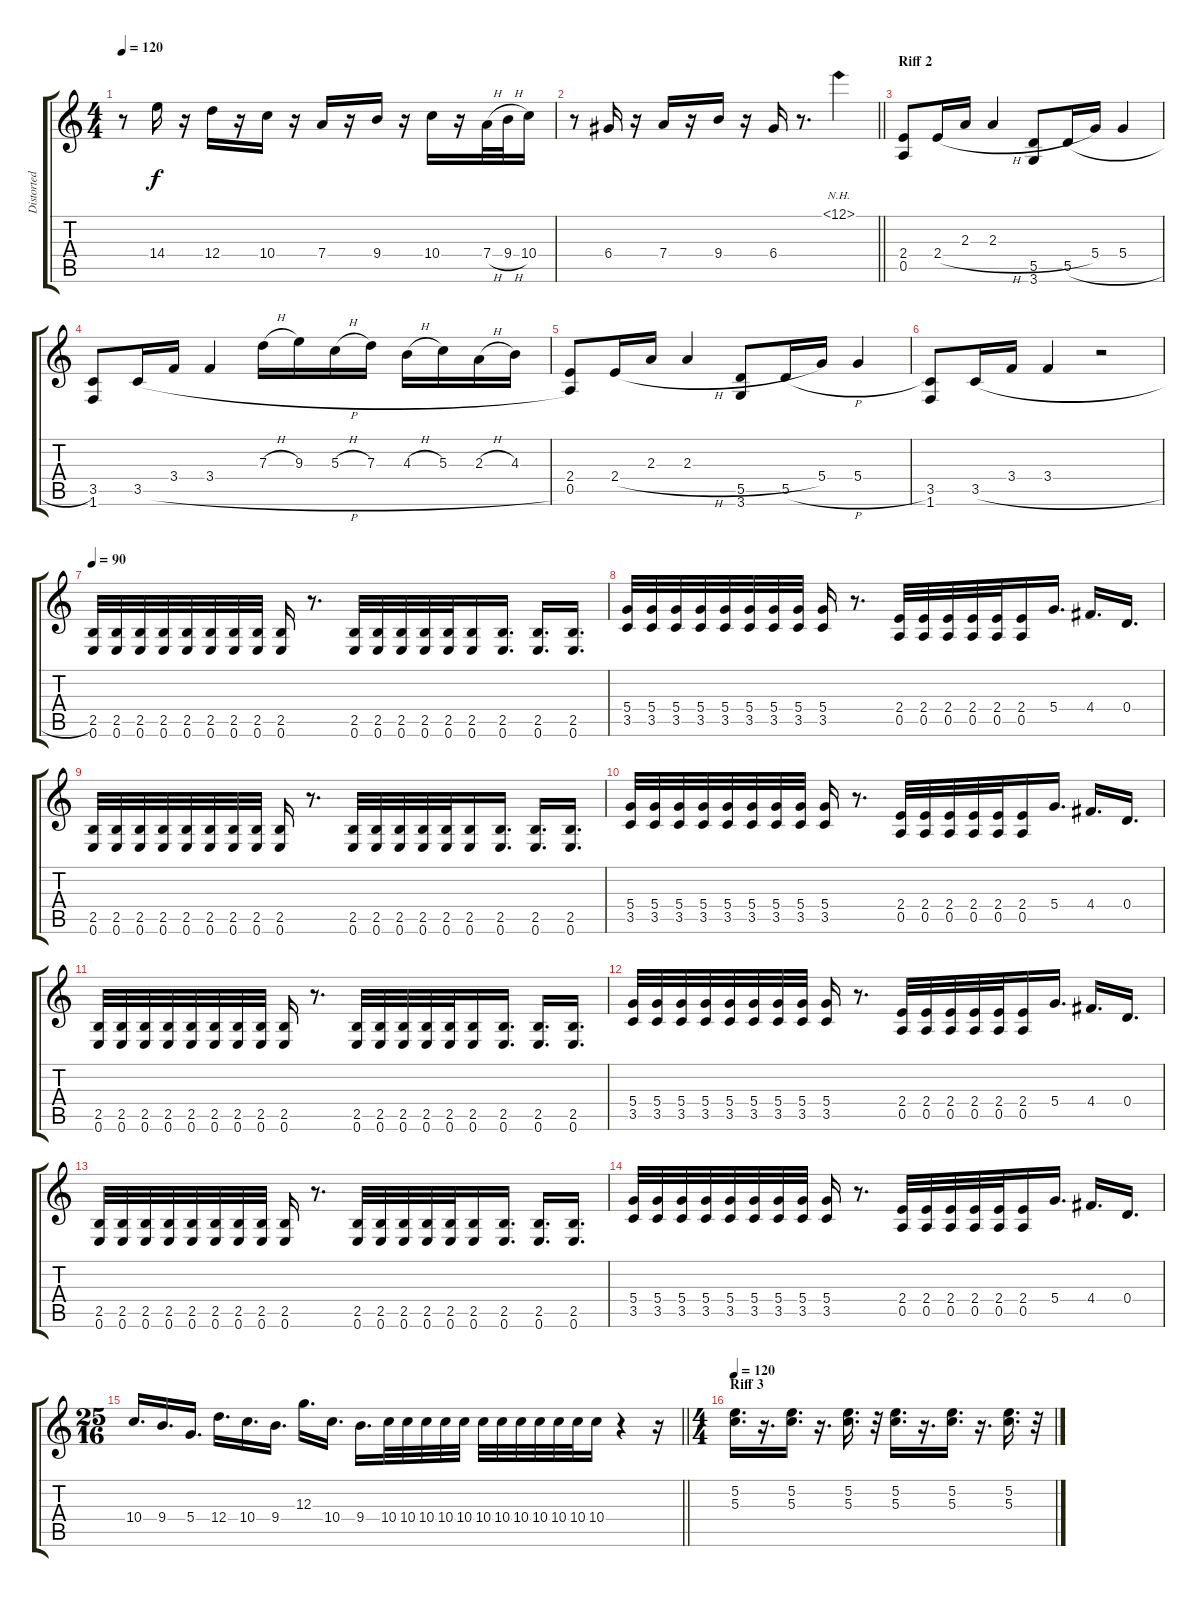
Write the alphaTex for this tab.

\track ("Distorted Lead" "Distorted ") {instrument distortionguitar}
\staff {score tabs}
\tuning (E4 B3 G3 D3 A2 E2) {hide}
\ts (4 4)
\tempo 120
\clef g2
\ks c
r.8{dy f} 14.4.16 r.16 12.4.16 r.16 10.4.16 r.16 7.4.16 r.16 9.4.16 r.16 10.4.16 r.16 7.4{h}.32 9.4{h}.32 10.4.16 |
\barLineRight lightlight
r.8 6.4.16 r.16 7.4.16 r.16 9.4.16 r.16 6.4.16 r.8{d} 12.1{nh}.4 |
\section ("" "Riff 2")
(2.4 0.5).8 2.4{h}.16 2.3.16 2.3.4 (5.5 3.6).8 5.5{h}.16 5.4.16 5.4.4 |
(3.5 1.6).8 3.5{h}.16 3.4.16 3.4.4 7.3{h}.16 9.3.16 5.3{h}.16 7.3.16 4.3{h}.16 5.3.16 2.3{h}.16 4.3.16 |
(2.4 0.5).8 2.4{h}.16 2.3.16 2.3.4 (5.5 3.6).8 5.5{h}.16 5.4.16 5.4.4 |
(3.5 1.6).8 3.5{h}.16 3.4.16 3.4.4 r.2 |
\tempo 90
(2.5 0.6).32 (2.5 0.6).32 (2.5 0.6).32 (2.5 0.6).32 (2.5 0.6).32 (2.5 0.6).32 (2.5 0.6).32 (2.5 0.6).32 (2.5 0.6).16 r.8{d} (2.5 0.6).32 (2.5 0.6).32 (2.5 0.6).32 (2.5 0.6).32 (2.5 0.6).32 (2.5 0.6).16 (2.5 0.6).16{d} (2.5 0.6).16{d} (2.5 0.6).16{d} |
(5.4 3.5).32 (5.4 3.5).32 (5.4 3.5).32 (5.4 3.5).32 (5.4 3.5).32 (5.4 3.5).32 (5.4 3.5).32 (5.4 3.5).32 (5.4 3.5).16 r.8{d} (2.4 0.5).32 (2.4 0.5).32 (2.4 0.5).32 (2.4 0.5).32 (2.4 0.5).32 (2.4 0.5).16 5.4.16{d} 4.4.16{d} 0.4.16{d} |
(2.5 0.6).32 (2.5 0.6).32 (2.5 0.6).32 (2.5 0.6).32 (2.5 0.6).32 (2.5 0.6).32 (2.5 0.6).32 (2.5 0.6).32 (2.5 0.6).16 r.8{d} (2.5 0.6).32 (2.5 0.6).32 (2.5 0.6).32 (2.5 0.6).32 (2.5 0.6).32 (2.5 0.6).16 (2.5 0.6).16{d} (2.5 0.6).16{d} (2.5 0.6).16{d} |
(5.4 3.5).32 (5.4 3.5).32 (5.4 3.5).32 (5.4 3.5).32 (5.4 3.5).32 (5.4 3.5).32 (5.4 3.5).32 (5.4 3.5).32 (5.4 3.5).16 r.8{d} (2.4 0.5).32 (2.4 0.5).32 (2.4 0.5).32 (2.4 0.5).32 (2.4 0.5).32 (2.4 0.5).16 5.4.16{d} 4.4.16{d} 0.4.16{d} |
(2.5 0.6).32 (2.5 0.6).32 (2.5 0.6).32 (2.5 0.6).32 (2.5 0.6).32 (2.5 0.6).32 (2.5 0.6).32 (2.5 0.6).32 (2.5 0.6).16 r.8{d} (2.5 0.6).32 (2.5 0.6).32 (2.5 0.6).32 (2.5 0.6).32 (2.5 0.6).32 (2.5 0.6).16 (2.5 0.6).16{d} (2.5 0.6).16{d} (2.5 0.6).16{d} |
(5.4 3.5).32 (5.4 3.5).32 (5.4 3.5).32 (5.4 3.5).32 (5.4 3.5).32 (5.4 3.5).32 (5.4 3.5).32 (5.4 3.5).32 (5.4 3.5).16 r.8{d} (2.4 0.5).32 (2.4 0.5).32 (2.4 0.5).32 (2.4 0.5).32 (2.4 0.5).32 (2.4 0.5).16 5.4.16{d} 4.4.16{d} 0.4.16{d} |
(2.5 0.6).32 (2.5 0.6).32 (2.5 0.6).32 (2.5 0.6).32 (2.5 0.6).32 (2.5 0.6).32 (2.5 0.6).32 (2.5 0.6).32 (2.5 0.6).16 r.8{d} (2.5 0.6).32 (2.5 0.6).32 (2.5 0.6).32 (2.5 0.6).32 (2.5 0.6).32 (2.5 0.6).16 (2.5 0.6).16{d} (2.5 0.6).16{d} (2.5 0.6).16{d} |
(5.4 3.5).32 (5.4 3.5).32 (5.4 3.5).32 (5.4 3.5).32 (5.4 3.5).32 (5.4 3.5).32 (5.4 3.5).32 (5.4 3.5).32 (5.4 3.5).16 r.8{d} (2.4 0.5).32 (2.4 0.5).32 (2.4 0.5).32 (2.4 0.5).32 (2.4 0.5).32 (2.4 0.5).16 5.4.16{d} 4.4.16{d} 0.4.16{d} |
\ts (25 16)
\barLineRight lightlight
10.4.16{d} 9.4.16{d} 5.4.16{d} 12.4.16{d} 10.4.16{d} 9.4.16{d} 12.3.16{d} 10.4.16{d} 9.4.16{d} 10.4.32 10.4.32 10.4.32 10.4.32 10.4.32 10.4.32 10.4.32 10.4.32 10.4.32 10.4.32 10.4.32 10.4.16 r.4 r.16 |
\ts (4 4)
\section ("" "Riff 3")
\tempo 120
(5.2 5.3).16{d} r.16{d} (5.2 5.3).16{d} r.16{d} (5.2 5.3).16{d} r.32 (5.2 5.3).16{d} r.16{d} (5.2 5.3).16{d} r.16{d} (5.2 5.3).16{d} r.32
